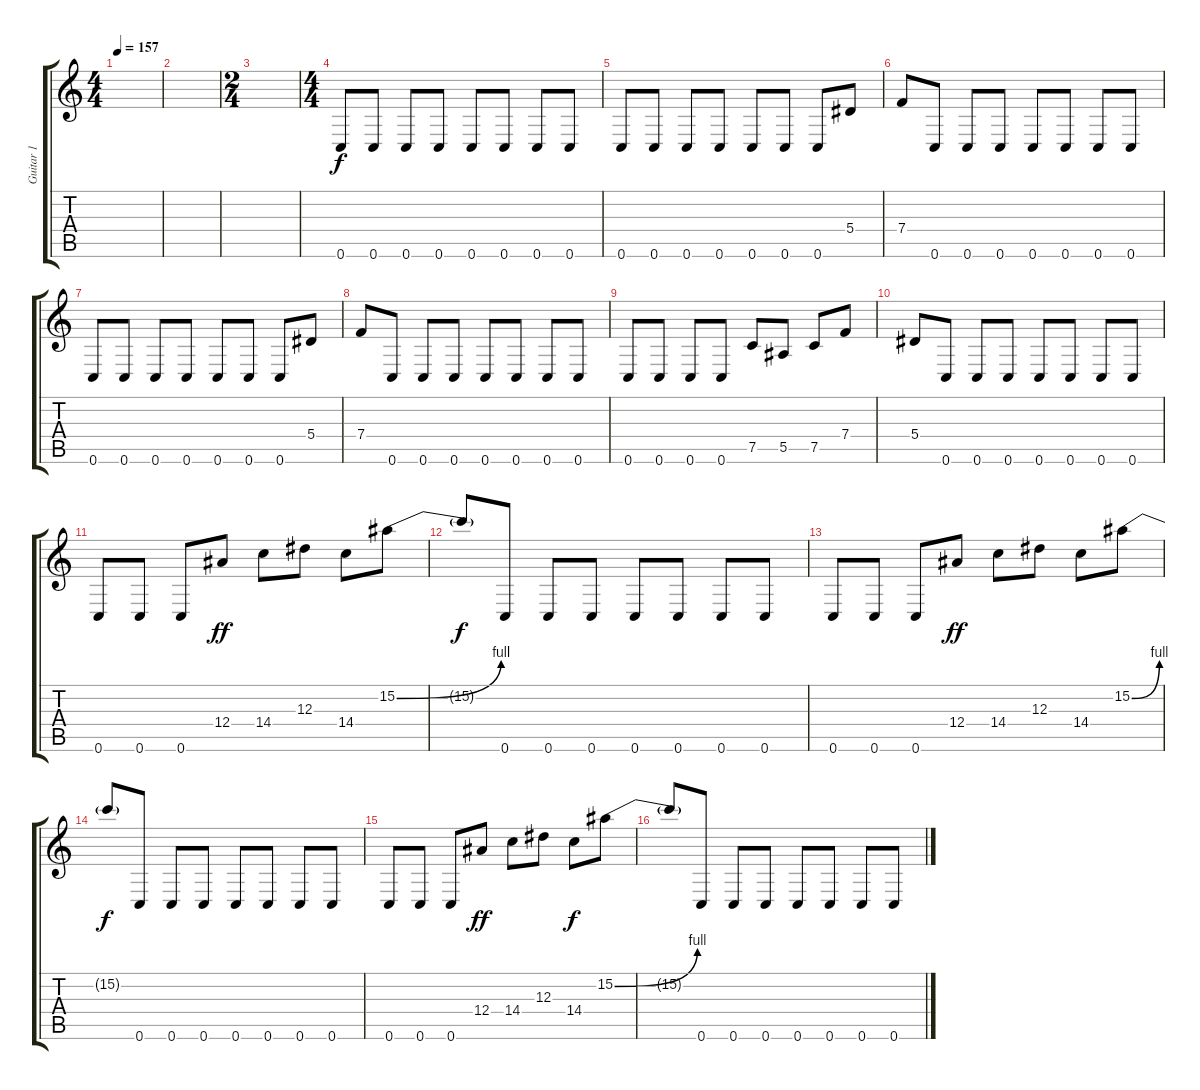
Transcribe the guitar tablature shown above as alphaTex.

\track ("Guitar 1" "Guitar 1") {instrument overdrivenguitar}
\staff {score tabs}
\tuning (C4 G3 Eb3 Bb2 F2 C2) {hide}
\ts (4 4)
\tempo 157
\clef g2
\ks c
|
|
\ts (2 4)
|
\ts (4 4)
0.6.8{dy f} 0.6.8 0.6.8 0.6.8 0.6.8 0.6.8 0.6.8 0.6.8 |
0.6.8 0.6.8 0.6.8 0.6.8 0.6.8 0.6.8 0.6.8 5.4.8 |
7.4.8 0.6.8 0.6.8 0.6.8 0.6.8 0.6.8 0.6.8 0.6.8 |
0.6.8 0.6.8 0.6.8 0.6.8 0.6.8 0.6.8 0.6.8 5.4.8 |
7.4.8 0.6.8 0.6.8 0.6.8 0.6.8 0.6.8 0.6.8 0.6.8 |
0.6.8 0.6.8 0.6.8 0.6.8 7.5.8 5.5.8 7.5.8 7.4.8 |
5.4.8 0.6.8 0.6.8 0.6.8 0.6.8 0.6.8 0.6.8 0.6.8 |
0.6.8 0.6.8 0.6.8 12.4.8{dy ff} 14.4.8 12.3.8 14.4.8 15.2{be (bend 0 0 60 4)}.8 |
15.2{t}.8{dy f} 0.6.8 0.6.8 0.6.8 0.6.8 0.6.8 0.6.8 0.6.8 |
0.6.8 0.6.8 0.6.8 12.4.8{dy ff} 14.4.8 12.3.8 14.4.8 15.2{be (bend 0 0 60 4)}.8 |
15.2{t}.8{dy f} 0.6.8 0.6.8 0.6.8 0.6.8 0.6.8 0.6.8 0.6.8 |
0.6.8 0.6.8 0.6.8 12.4.8{dy ff} 14.4.8 12.3.8 14.4.8{dy f} 15.2{be (bend 0 0 60 4)}.8 |
15.2{t}.8 0.6.8 0.6.8 0.6.8 0.6.8 0.6.8 0.6.8 0.6.8
